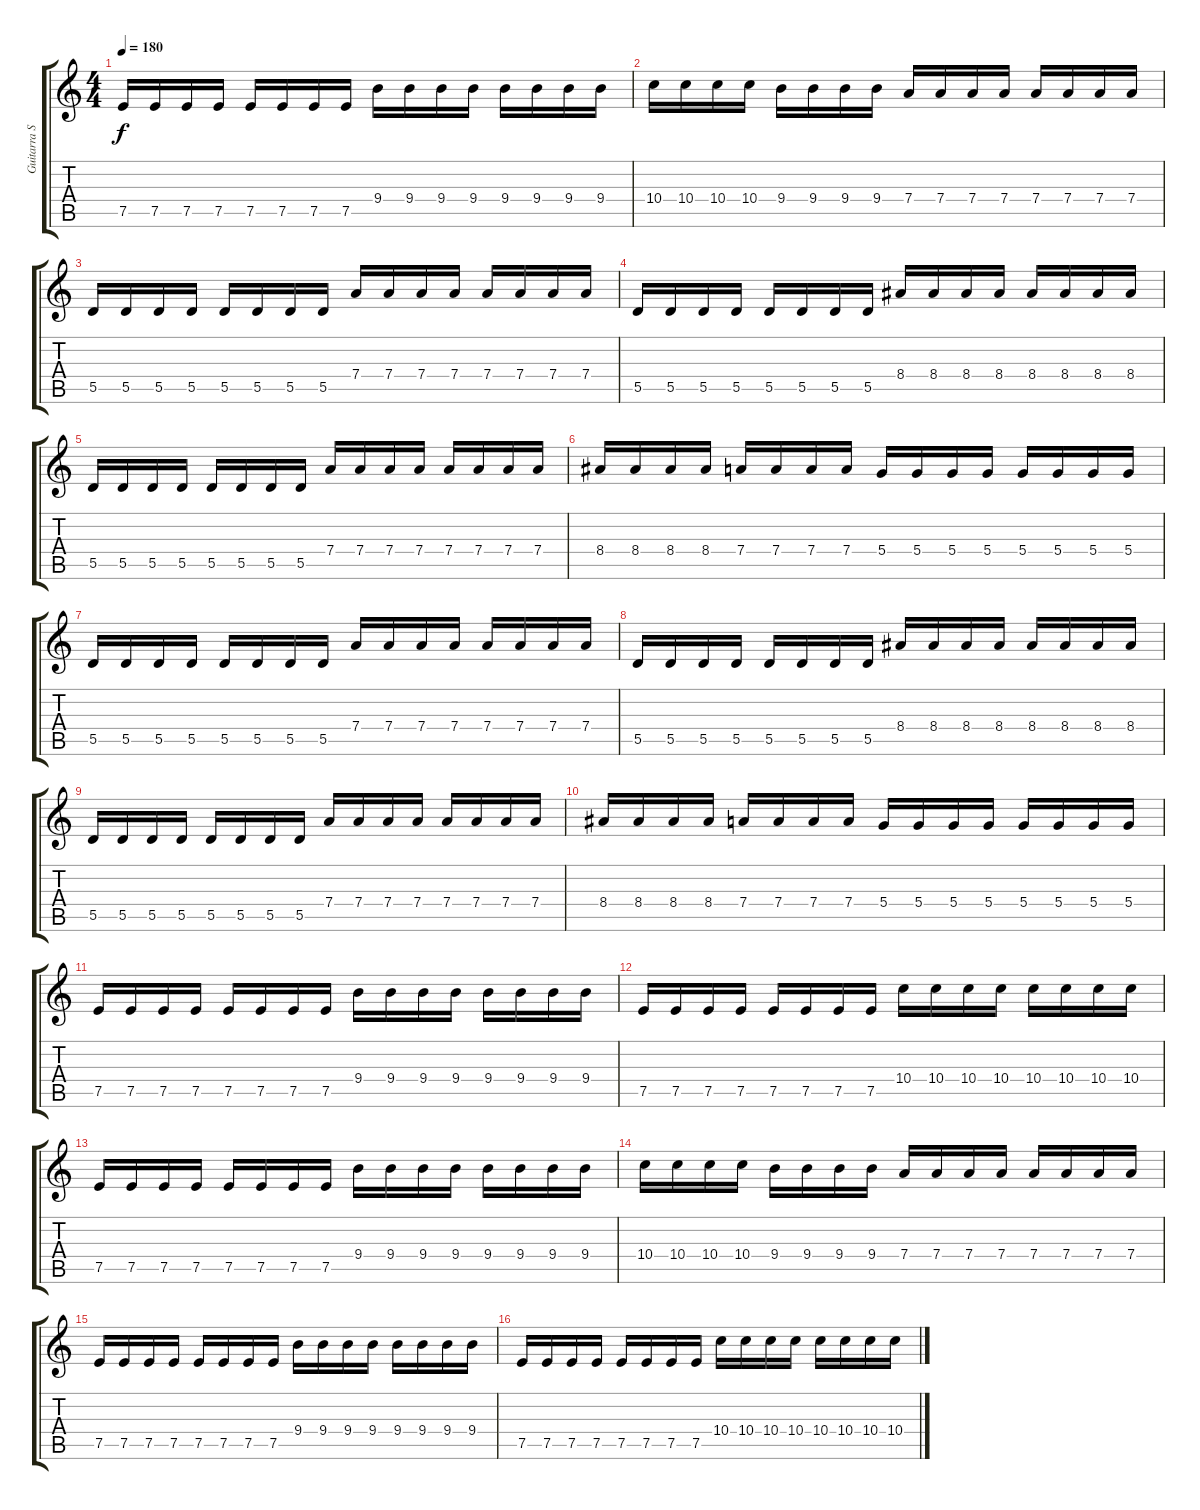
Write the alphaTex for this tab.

\track ("Guitarra Solista" "Guitarra S") {instrument distortionguitar}
\staff {score tabs}
\tuning (E4 B3 G3 D3 A2 E2) {hide}
\ts (4 4)
\tempo 180
\clef g2
\ks c
7.5.16{dy f} 7.5.16 7.5.16 7.5.16 7.5.16 7.5.16 7.5.16 7.5.16 9.4.16 9.4.16 9.4.16 9.4.16 9.4.16 9.4.16 9.4.16 9.4.16 |
10.4.16 10.4.16 10.4.16 10.4.16 9.4.16 9.4.16 9.4.16 9.4.16 7.4.16 7.4.16 7.4.16 7.4.16 7.4.16 7.4.16 7.4.16 7.4.16 |
5.5.16 5.5.16 5.5.16 5.5.16 5.5.16 5.5.16 5.5.16 5.5.16 7.4.16 7.4.16 7.4.16 7.4.16 7.4.16 7.4.16 7.4.16 7.4.16 |
5.5.16 5.5.16 5.5.16 5.5.16 5.5.16 5.5.16 5.5.16 5.5.16 8.4.16 8.4.16 8.4.16 8.4.16 8.4.16 8.4.16 8.4.16 8.4.16 |
5.5.16 5.5.16 5.5.16 5.5.16 5.5.16 5.5.16 5.5.16 5.5.16 7.4.16 7.4.16 7.4.16 7.4.16 7.4.16 7.4.16 7.4.16 7.4.16 |
8.4.16 8.4.16 8.4.16 8.4.16 7.4.16 7.4.16 7.4.16 7.4.16 5.4.16 5.4.16 5.4.16 5.4.16 5.4.16 5.4.16 5.4.16 5.4.16 |
5.5.16 5.5.16 5.5.16 5.5.16 5.5.16 5.5.16 5.5.16 5.5.16 7.4.16 7.4.16 7.4.16 7.4.16 7.4.16 7.4.16 7.4.16 7.4.16 |
5.5.16 5.5.16 5.5.16 5.5.16 5.5.16 5.5.16 5.5.16 5.5.16 8.4.16 8.4.16 8.4.16 8.4.16 8.4.16 8.4.16 8.4.16 8.4.16 |
5.5.16 5.5.16 5.5.16 5.5.16 5.5.16 5.5.16 5.5.16 5.5.16 7.4.16 7.4.16 7.4.16 7.4.16 7.4.16 7.4.16 7.4.16 7.4.16 |
8.4.16 8.4.16 8.4.16 8.4.16 7.4.16 7.4.16 7.4.16 7.4.16 5.4.16 5.4.16 5.4.16 5.4.16 5.4.16 5.4.16 5.4.16 5.4.16 |
7.5.16 7.5.16 7.5.16 7.5.16 7.5.16 7.5.16 7.5.16 7.5.16 9.4.16 9.4.16 9.4.16 9.4.16 9.4.16 9.4.16 9.4.16 9.4.16 |
7.5.16 7.5.16 7.5.16 7.5.16 7.5.16 7.5.16 7.5.16 7.5.16 10.4.16 10.4.16 10.4.16 10.4.16 10.4.16 10.4.16 10.4.16 10.4.16 |
7.5.16 7.5.16 7.5.16 7.5.16 7.5.16 7.5.16 7.5.16 7.5.16 9.4.16 9.4.16 9.4.16 9.4.16 9.4.16 9.4.16 9.4.16 9.4.16 |
10.4.16 10.4.16 10.4.16 10.4.16 9.4.16 9.4.16 9.4.16 9.4.16 7.4.16 7.4.16 7.4.16 7.4.16 7.4.16 7.4.16 7.4.16 7.4.16 |
7.5.16 7.5.16 7.5.16 7.5.16 7.5.16 7.5.16 7.5.16 7.5.16 9.4.16 9.4.16 9.4.16 9.4.16 9.4.16 9.4.16 9.4.16 9.4.16 |
7.5.16 7.5.16 7.5.16 7.5.16 7.5.16 7.5.16 7.5.16 7.5.16 10.4.16 10.4.16 10.4.16 10.4.16 10.4.16 10.4.16 10.4.16 10.4.16
